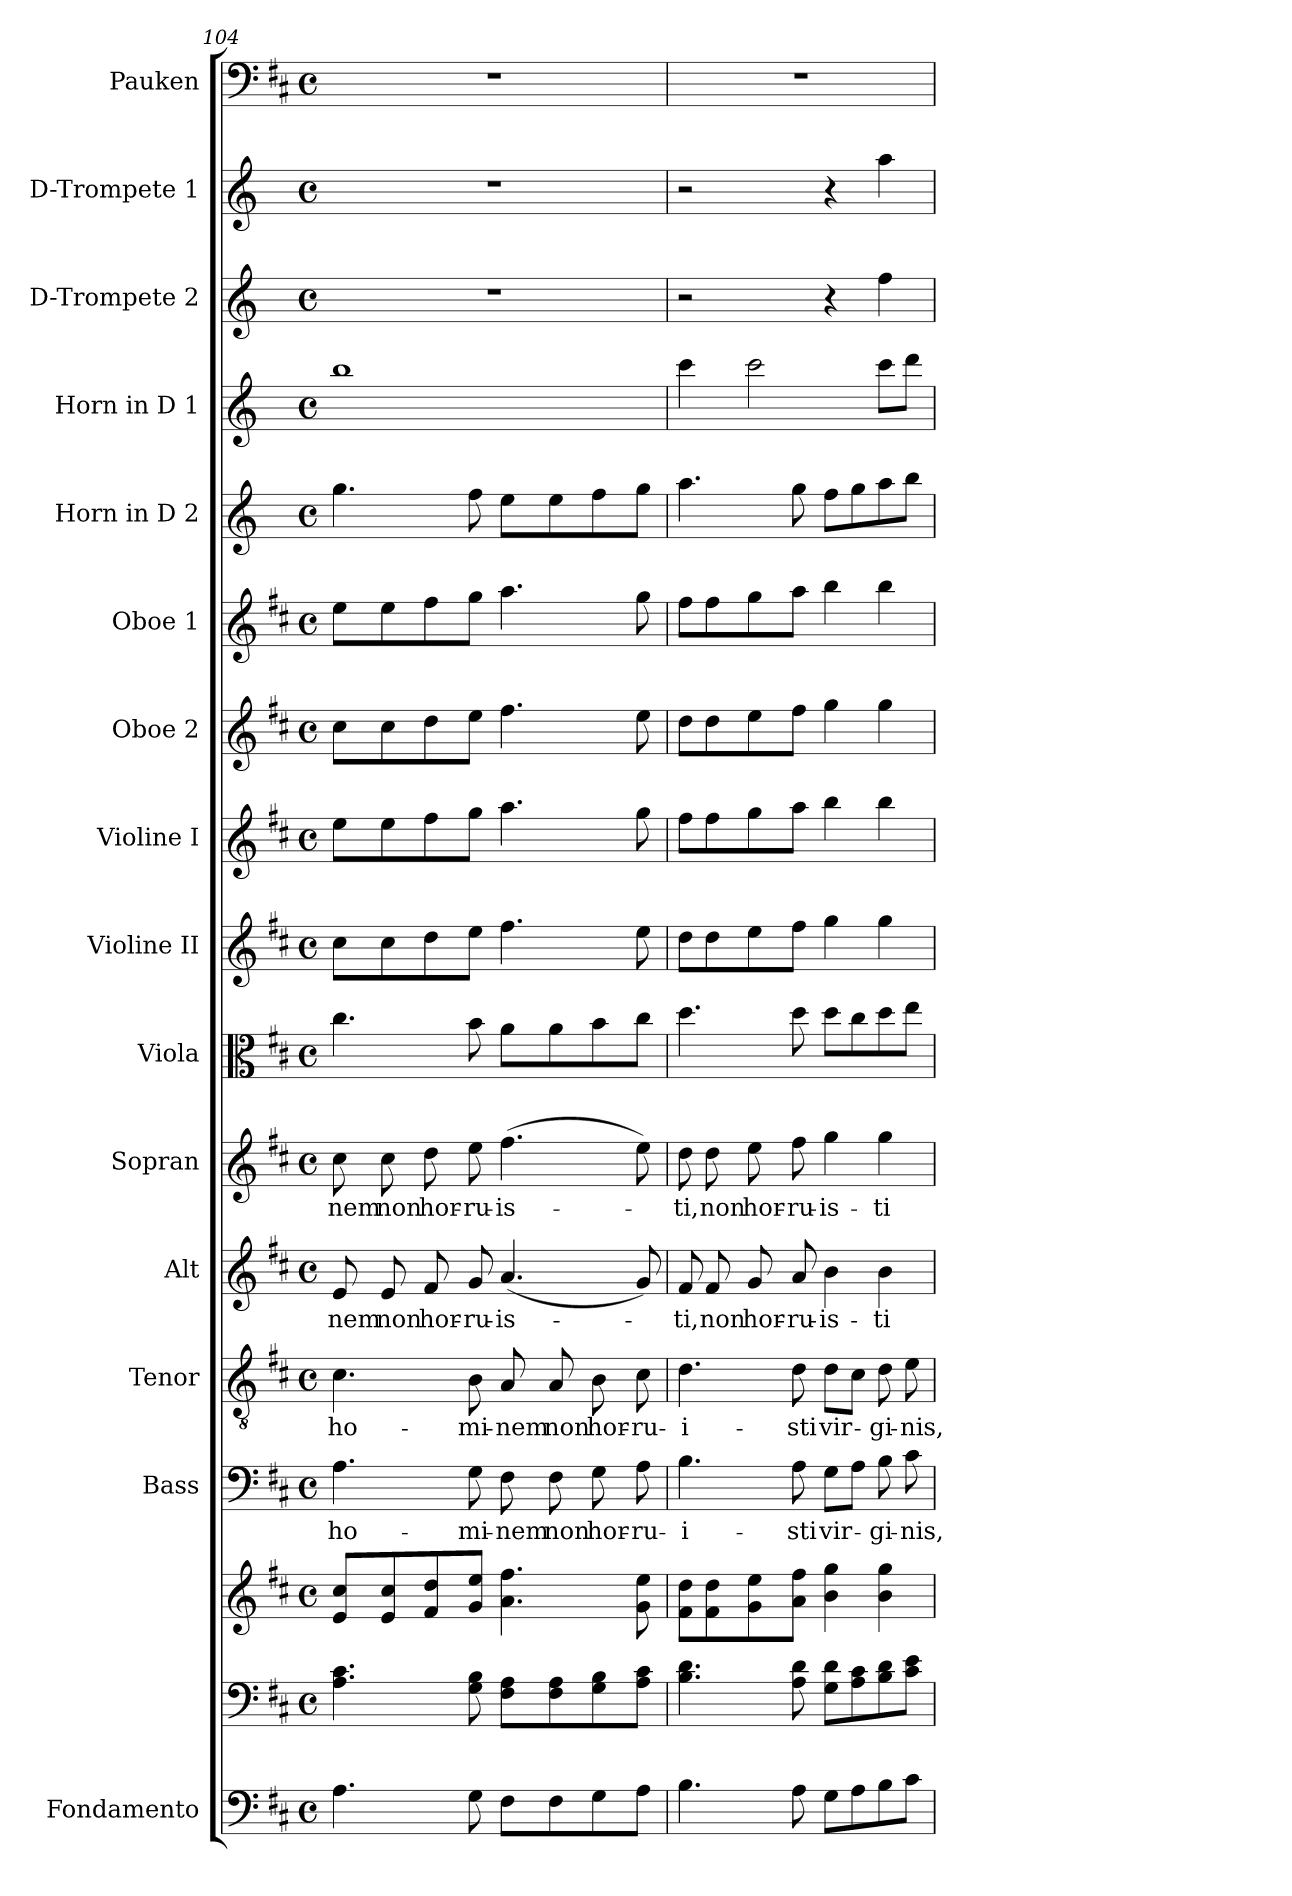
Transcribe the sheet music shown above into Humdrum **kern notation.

**kern	**kern	**kern	**kern	**text	**kern	**text	**kern	**text	**kern	**text	**kern	**kern	**kern	**kern	**kern	**kern	**kern	**kern	**kern	**kern
*part16	*part15	*part15	*part14	*part14	*part13	*part13	*part12	*part12	*part11	*part11	*part10	*part9	*part8	*part7	*part6	*part5	*part4	*part3	*part2	*part1
*staff17	*staff16	*staff15	*staff14	*staff14	*staff13	*staff13	*staff12	*staff12	*staff11	*staff11	*staff10	*staff9	*staff8	*staff7	*staff6	*staff5	*staff4	*staff3	*staff2	*staff1
*I"Fondamento	*	*	*I"Bass	*	*I"Tenor	*	*I"Alt	*	*I"Sopran	*	*I"Viola	*I"Violine II	*I"Violine I	*I"Oboe 2	*I"Oboe 1	*I"Horn in D 2	*I"Horn in D 1	*I"D-Trompete 2	*I"D-Trompete 1	*I"Pauken
*I'F.	*	*	*I'B.	*	*I'T.	*	*I'A.	*	*I'S.	*	*I'Vla.	*I'Vl. II	*I'Vl. I	*I'Ob. 2	*I'Ob. 1	*	*	*I'D Trp. 2	*I'D Trp. 1	*I'Pk.
*clefF4	*clefF4	*clefG2	*clefF4	*	*clefGv2	*	*clefG2	*	*clefG2	*	*clefC3	*clefG2	*clefG2	*clefG2	*clefG2	*clefG2	*clefG2	*clefG2	*clefG2	*clefF4
*ITrd7c12	*	*	*	*	*	*	*	*	*	*	*	*	*	*	*	*ITrd6c10	*ITrd6c10	*ITrd-1c-2	*ITrd-1c-2	*
*k[f#c#]	*k[f#c#]	*k[f#c#]	*k[f#c#]	*	*k[f#c#]	*	*k[f#c#]	*	*k[f#c#]	*	*k[f#c#]	*k[f#c#]	*k[f#c#]	*k[f#c#]	*k[f#c#]	*k[f#c#]	*k[f#c#]	*k[f#c#]	*k[f#c#]	*k[f#c#]
*D:	*D:	*D:	*D:	*	*D:	*	*D:	*	*D:	*	*D:	*D:	*D:	*D:	*D:	*D:	*D:	*D:	*D:	*D:
*M4/4	*M4/4	*M4/4	*M4/4	*	*M4/4	*	*M4/4	*	*M4/4	*	*M4/4	*M4/4	*M4/4	*M4/4	*M4/4	*M4/4	*M4/4	*M4/4	*M4/4	*M4/4
*met(c)	*met(c)	*met(c)	*met(c)	*	*met(c)	*	*met(c)	*	*met(c)	*	*met(c)	*met(c)	*met(c)	*met(c)	*met(c)	*met(c)	*met(c)	*met(c)	*met(c)	*met(c)
=104	=104	=104	=104	=104	=104	=104	=104	=104	=104	=104	=104	=104	=104	=104	=104	=104	=104	=104	=104	=104
!	!	!	!	!LO:LY:b	!	!LO:LY:b	!	!LO:LY:b	!	!LO:LY:b	!	!	!	!	!	!	!	!	!	!
4.AA\	4.A\ 4.c#\	8e/ 8cc#/L	4.A\	ho-	4.c#\	ho-	8e/	-nem	8cc#\	-nem	4.cc#\	8cc#\L	8ee\L	8cc#\L	8ee\L	4.a\	1cc#	1r	1r	1r
!	!	!	!	!	!	!	!	!LO:LY:b	!	!LO:LY:b	!	!	!	!	!	!	!	!	!	!
.	.	8e/ 8cc#/	.	.	.	.	8e/	non	8cc#\	non	.	8cc#\	8ee\	8cc#\	8ee\	.	.	.	.	.
!	!	!	!	!	!	!	!	!LO:LY:b	!	!LO:LY:b	!	!	!	!	!	!	!	!	!	!
.	.	8f#/ 8dd/	.	.	.	.	8f#/	hor-	8dd\	hor-	.	8dd\	8ff#\	8dd\	8ff#\	.	.	.	.	.
!	!	!	!	!LO:LY:b	!	!LO:LY:b	!	!LO:LY:b	!	!LO:LY:b	!	!	!	!	!	!	!	!	!	!
8GG\	8G\ 8B\	8g/ 8ee/J	8G\	-mi-	8B\	-mi-	8g/	-ru-	8ee\	-ru-	8b\	8ee\J	8gg\J	8ee\J	8gg\J	8g\	.	.	.	.
!	!	!	!	!LO:LY:b	!	!LO:LY:b	!	!LO:LY:b	!	!LO:LY:b	!	!	!	!	!	!	!	!	!	!
8FF#\L	8F#\ 8A\L	4.a\ 4.ff#\	8F#\	-nem	8A/	-nem	(<4.a/	-is-	(>4.ff#\	-is-	8a\L	4.ff#\	4.aa\	4.ff#\	4.aa\	8f#\L	.	.	.	.
!	!	!	!	!LO:LY:b	!	!LO:LY:b	!	!	!	!	!	!	!	!	!	!	!	!	!	!
8FF#\	8F#\ 8A\	.	8F#\	non	8A/	non	.	.	.	.	8a\	.	.	.	.	8f#\	.	.	.	.
!	!	!	!	!LO:LY:b	!	!LO:LY:b	!	!	!	!	!	!	!	!	!	!	!	!	!	!
8GG\	8G\ 8B\	.	8G\	hor-	8B\	hor-	.	.	.	.	8b\	.	.	.	.	8g\	.	.	.	.
!	!	!	!	!LO:LY:b	!	!LO:LY:b	!	!	!	!	!	!	!	!	!	!	!	!	!	!
8AA\J	8A\ 8c#\J	8g\ 8ee\	8A\	-ru-	8c#\	-ru-	8g/)	.	8ee\)	.	8cc#\J	8ee\	8gg\	8ee\	8gg\	8a\J	.	.	.	.
=105	=105	=105	=105	=105	=105	=105	=105	=105	=105	=105	=105	=105	=105	=105	=105	=105	=105	=105	=105	=105
!	!	!	!	!LO:LY:b	!	!LO:LY:b	!	!LO:LY:b	!	!LO:LY:b	!	!	!	!	!	!	!	!	!	!
4.BB\	4.B\ 4.d\	8f#\ 8dd\L	4.B\	-i-	4.d\	-i-	8f#/	-ti,	8dd\	-ti,	4.dd\	8dd\L	8ff#\L	8dd\L	8ff#\L	4.b\	4dd\	2r	2r	1r
!	!	!	!	!	!	!	!	!LO:LY:b	!	!LO:LY:b	!	!	!	!	!	!	!	!	!	!
.	.	8f#\ 8dd\	.	.	.	.	8f#/	non	8dd\	non	.	8dd\	8ff#\	8dd\	8ff#\	.	.	.	.	.
!	!	!	!	!	!	!	!	!LO:LY:b	!	!LO:LY:b	!	!	!	!	!	!	!	!	!	!
.	.	8g\ 8ee\	.	.	.	.	8g/	hor-	8ee\	hor-	.	8ee\	8gg\	8ee\	8gg\	.	2dd\	.	.	.
!	!	!	!	!LO:LY:b	!	!LO:LY:b	!	!LO:LY:b	!	!LO:LY:b	!	!	!	!	!	!	!	!	!	!
8AA\	8A\ 8d\	8a\ 8ff#\J	8A\	-sti	8d\	-sti	8a/	-ru-	8ff#\	-ru-	8dd\	8ff#\J	8aa\J	8ff#\J	8aa\J	8a\	.	.	.	.
!	!	!	!	!LO:LY:b	!	!LO:LY:b	!	!LO:LY:b	!	!LO:LY:b	!	!	!	!	!	!	!	!	!	!
8GG\L	8G\ 8d\L	4b\ 4gg\	8G\L	vir-	8d\L	vir-	4b\	-is-	4gg\	-is-	8dd\L	4gg\	4bb\	4gg\	4bb\	8g\L	.	4r	4r	.
8AA\	8A\ 8c#\	.	8A\J	.	8c#\J	.	.	.	.	.	8cc#\	.	.	.	.	8a\	.	.	.	.
!	!	!	!	!LO:LY:b	!	!LO:LY:b	!	!LO:LY:b	!	!LO:LY:b	!	!	!	!	!	!	!	!	!	!
8BB\	8B\ 8d\	4b\ 4gg\	8B\	-gi-	8d\	-gi-	4b\	-ti	4gg\	-ti	8dd\	4gg\	4bb\	4gg\	4bb\	8b\	8dd\L	4gg\	4bb\	.
!	!	!	!	!LO:LY:b	!	!LO:LY:b	!	!	!	!	!	!	!	!	!	!	!	!	!	!
8C#\J	8c#\ 8e\J	.	8c#\	-nis,	8e\	-nis,	.	.	.	.	8ee\J	.	.	.	.	8cc#\J	8ee\J	.	.	.
=	=	=	=	=	=	=	=	=	=	=	=	=	=	=	=	=	=	=	=	=
*-	*-	*-	*-	*-	*-	*-	*-	*-	*-	*-	*-	*-	*-	*-	*-	*-	*-	*-	*-	*-
